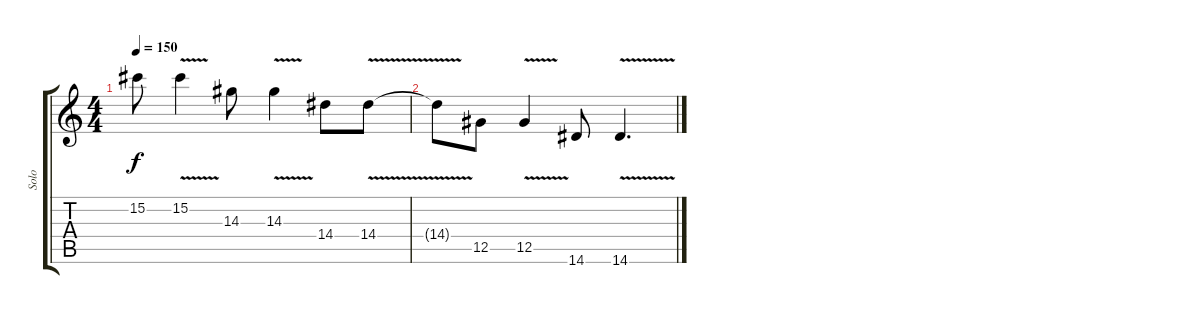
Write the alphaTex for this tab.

\track ("Solo" "Solo") {instrument distortionguitar}
\staff {score tabs}
\tuning (Eb4 Bb3 Gb3 Db3 Ab2 Db2) {hide}
\ts (4 4)
\tempo 150
\clef g2
\ks c
15.2.8{dy f} 15.2{v}.4 14.3.8 14.3{v}.4 14.4.8 14.4{v}.8 |
14.4{t}.8 12.5.8 12.5{v}.4 14.6.8 14.6{v}.4{d}
